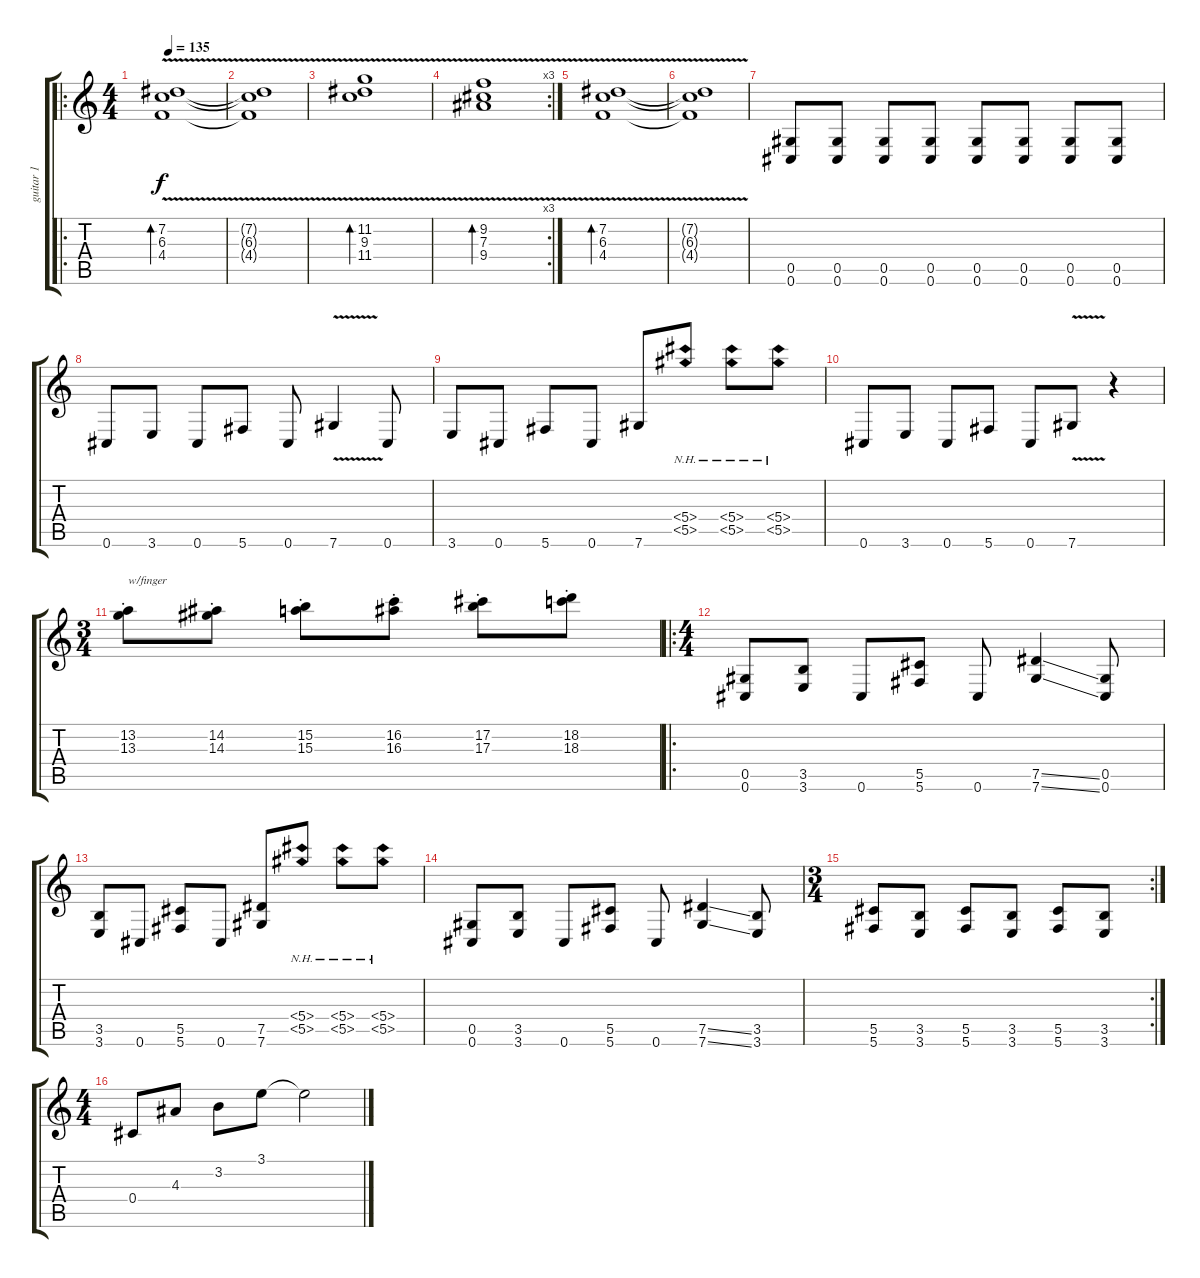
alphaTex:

\track ("guitar 1" "guitar 1") {instrument distortionguitar}
\staff {score tabs}
\tuning (Db4 Ab3 Gb3 Db3 Ab2 Db2) {hide}
\ro
\ts (4 4)
\tempo 135
\clef g2
\ks c
(7.2 6.3{v} 4.4).1{bd 240 dy f instrument electricguitarclean} |
(7.2{t} 6.3{t} 4.4{t}).1 |
(11.2 9.3 11.4{v}).1{bd 240} |
\rc 3
(9.2{v} 7.3 9.4).1{bd 240} |
(7.2 6.3{v} 4.4).1{bd 240 instrument electricguitarclean} |
(7.2{t} 6.3{t} 4.4{t}).1 |
(0.5 0.6).8{instrument distortionguitar} (0.5 0.6).8 (0.5 0.6).8 (0.5 0.6).8 (0.5 0.6).8 (0.5 0.6).8 (0.5 0.6).8 (0.5 0.6).8 |
0.6.8 3.6.8 0.6.8 5.6.8 0.6.8 7.6{v}.4 0.6.8 |
3.6.8 0.6.8 5.6.8 0.6.8 7.6.8 (5.4{nh} 5.5{nh}).8 (5.4{nh} 5.5{nh}).8 (5.4{nh} 5.5{nh}).8 |
0.6.8 3.6.8 0.6.8 5.6.8 0.6.8 7.6{v}.8 r.4 |
\ts (3 4)
(13.2{st} 13.3{st}).8{txt "w/finger"} (14.2{st} 14.3{st}).8 (15.2{st} 15.3{st}).8 (16.2{st} 16.3{st}).8 (17.2{st} 17.3{st}).8 (18.2{st} 18.3{st}).8 |
\ro
\ts (4 4)
(0.5 0.6).8 (3.5 3.6).8 0.6.8 (5.5 5.6).8 0.6.8 (7.5{ss} 7.6{ss}).4 (0.5 0.6).8 |
(3.5 3.6).8 0.6.8 (5.5 5.6).8 0.6.8 (7.5 7.6).8 (5.4{nh} 5.5{nh}).8 (5.4{nh} 5.5{nh}).8 (5.4{nh} 5.5{nh}).8 |
(0.5 0.6).8 (3.5 3.6).8 0.6.8 (5.5 5.6).8 0.6.8 (7.5{ss} 7.6{ss}).4 (3.5 3.6).8 |
\rc 2
\ts (3 4)
(5.5 5.6).8 (3.5 3.6).8 (5.5 5.6).8 (3.5 3.6).8 (5.5 5.6).8 (3.5 3.6).8 |
\ts (4 4)
0.4.8{instrument electricguitarclean} 4.3.8 3.2.8 3.1.8 3.1{t}.2
